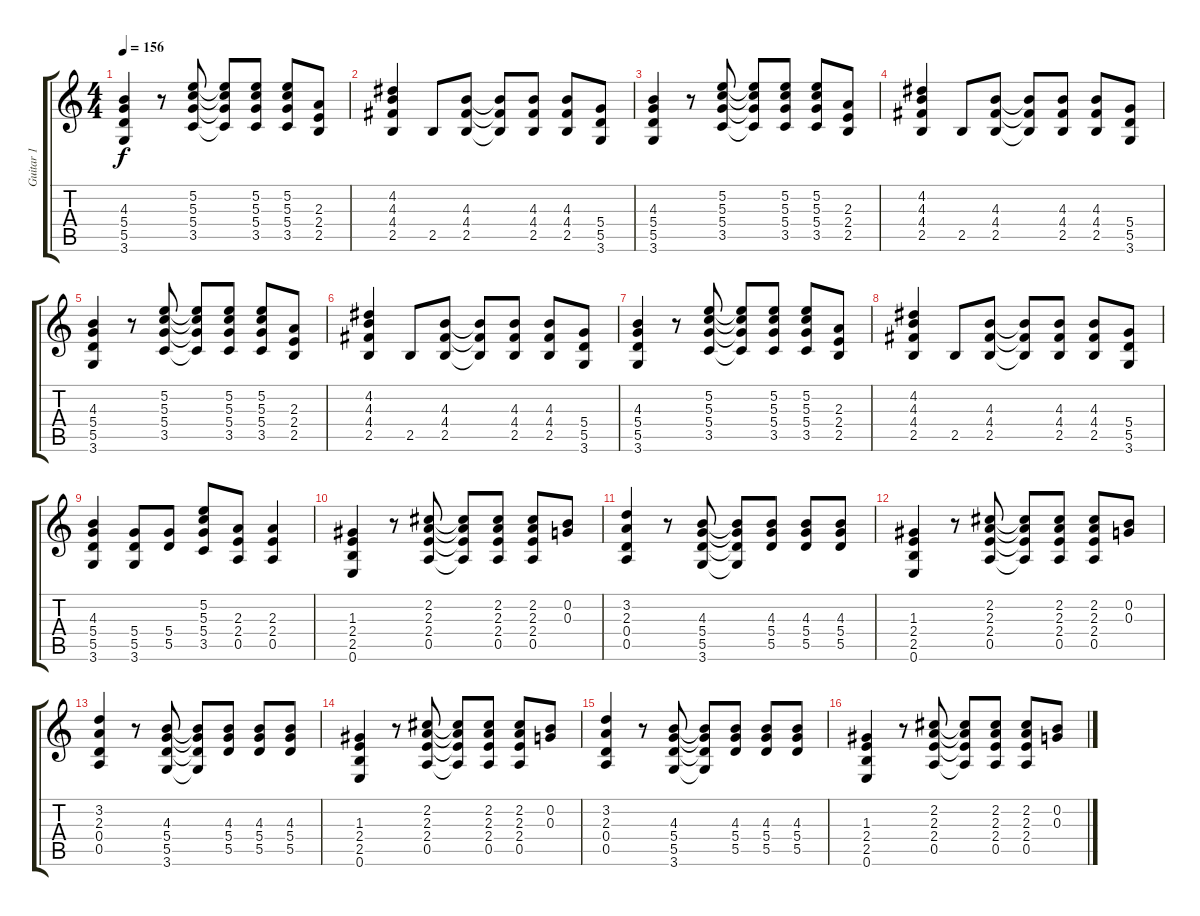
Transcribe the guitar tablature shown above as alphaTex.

\track ("Guitar 1" "Guitar 1") {instrument distortionguitar}
\staff {score tabs}
\tuning (E4 B3 G3 D3 A2 E2) {hide}
\ts (4 4)
\tempo 156
\clef g2
\ks c
(4.3 5.4 5.5 3.6).4{dy f} r.8 (5.2 5.3 5.4 3.5).8 (5.2{t} 5.3{t} 5.4{t} 3.5{t}).8 (5.2 5.3 5.4 3.5).8 (5.2 5.3 5.4 3.5).8 (2.3 2.4 2.5).8 |
(4.2 4.3 4.4 2.5).4 2.5.8 (4.3 4.4 2.5).8 (4.3{t} 4.4{t} 2.5{t}).8 (4.3 4.4 2.5).8 (4.3 4.4 2.5).8 (5.4 5.5 3.6).8 |
(4.3 5.4 5.5 3.6).4 r.8 (5.2 5.3 5.4 3.5).8 (5.2{t} 5.3{t} 5.4{t} 3.5{t}).8 (5.2 5.3 5.4 3.5).8 (5.2 5.3 5.4 3.5).8 (2.3 2.4 2.5).8 |
(4.2 4.3 4.4 2.5).4 2.5.8 (4.3 4.4 2.5).8 (4.3{t} 4.4{t} 2.5{t}).8 (4.3 4.4 2.5).8 (4.3 4.4 2.5).8 (5.4 5.5 3.6).8 |
(4.3 5.4 5.5 3.6).4 r.8 (5.2 5.3 5.4 3.5).8 (5.2{t} 5.3{t} 5.4{t} 3.5{t}).8 (5.2 5.3 5.4 3.5).8 (5.2 5.3 5.4 3.5).8 (2.3 2.4 2.5).8 |
(4.2 4.3 4.4 2.5).4 2.5.8 (4.3 4.4 2.5).8 (4.3{t} 4.4{t} 2.5{t}).8 (4.3 4.4 2.5).8 (4.3 4.4 2.5).8 (5.4 5.5 3.6).8 |
(4.3 5.4 5.5 3.6).4 r.8 (5.2 5.3 5.4 3.5).8 (5.2{t} 5.3{t} 5.4{t} 3.5{t}).8 (5.2 5.3 5.4 3.5).8 (5.2 5.3 5.4 3.5).8 (2.3 2.4 2.5).8 |
(4.2 4.3 4.4 2.5).4 2.5.8 (4.3 4.4 2.5).8 (4.3{t} 4.4{t} 2.5{t}).8 (4.3 4.4 2.5).8 (4.3 4.4 2.5).8 (5.4 5.5 3.6).8 |
(4.3 5.4 5.5 3.6).4 (5.4 5.5 3.6).8 (5.4 5.5).8 (5.2 5.3 5.4 3.5).8 (2.3 2.4 0.5).8 (2.3 2.4 0.5).4 |
(1.3 2.4 2.5 0.6).4 r.8 (2.2 2.3 2.4 0.5).8 (2.2{t} 2.3{t} 2.4{t} 0.5{t}).8 (2.2 2.3 2.4 0.5).8 (2.2 2.3 2.4 0.5).8 (0.2 0.3).8 |
(3.2 2.3 0.4 0.5).4 r.8 (4.3 5.4 5.5 3.6).8 (4.3{t} 5.4{t} 5.5{t} 3.6{t}).8 (4.3 5.4 5.5).8 (4.3 5.4 5.5).8 (4.3 5.4 5.5).8 |
(1.3 2.4 2.5 0.6).4 r.8 (2.2 2.3 2.4 0.5).8 (2.2{t} 2.3{t} 2.4{t} 0.5{t}).8 (2.2 2.3 2.4 0.5).8 (2.2 2.3 2.4 0.5).8 (0.2 0.3).8 |
(3.2 2.3 0.4 0.5).4 r.8 (4.3 5.4 5.5 3.6).8 (4.3{t} 5.4{t} 5.5{t} 3.6{t}).8 (4.3 5.4 5.5).8 (4.3 5.4 5.5).8 (4.3 5.4 5.5).8 |
(1.3 2.4 2.5 0.6).4 r.8 (2.2 2.3 2.4 0.5).8 (2.2{t} 2.3{t} 2.4{t} 0.5{t}).8 (2.2 2.3 2.4 0.5).8 (2.2 2.3 2.4 0.5).8 (0.2 0.3).8 |
(3.2 2.3 0.4 0.5).4 r.8 (4.3 5.4 5.5 3.6).8 (4.3{t} 5.4{t} 5.5{t} 3.6{t}).8 (4.3 5.4 5.5).8 (4.3 5.4 5.5).8 (4.3 5.4 5.5).8 |
(1.3 2.4 2.5 0.6).4 r.8 (2.2 2.3 2.4 0.5).8 (2.2{t} 2.3{t} 2.4{t} 0.5{t}).8 (2.2 2.3 2.4 0.5).8 (2.2 2.3 2.4 0.5).8 (0.2 0.3).8
